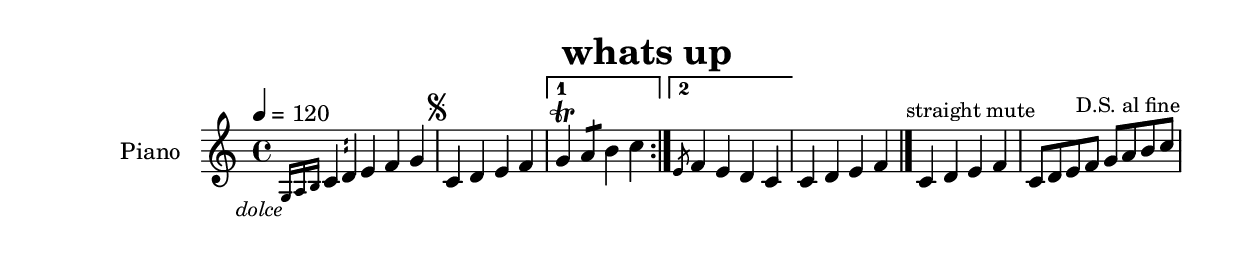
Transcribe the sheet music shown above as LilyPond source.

\version "2.24.1"
\header {
    title = "whats up"
    subtitle = ""
    composer = ""
}

DSfine = {
  \once \override Score.RehearsalMark #'break-visibility = #'#(#t #t #f)
  \once \override Score.RehearsalMark.self-alignment-X = #RIGHT
  \mark \markup { \small "D.S. al fine" }
}

DCfine = {
  \once \override Score.RehearsalMark #'break-visibility = #'#(#t #t #f)
  \once \override Score.RehearsalMark.self-alignment-X = #RIGHT
  \mark \markup { \small "D.C. al fine" }
}

DCcoda = {
  \once \override Score.RehearsalMark #'break-visibility = #'#(#t #t #f)
  \once \override Score.RehearsalMark.self-alignment-X = #RIGHT
  \mark \markup { \small "D.C. al coda" }
}

DScoda = {
  \once \override Score.RehearsalMark #'break-visibility = #'#(#t #t #f)
  \once \override Score.RehearsalMark.self-alignment-X = #RIGHT
  \mark \markup { \small "D.S. al coda" }
}

Fine = {
  \once \override Score.RehearsalMark #'break-visibility = #'#(#t #t #f)
  \mark \markup { \small \italic "fine" }
}

GotoCoda = {
  \once \override Score.RehearsalMark #'break-visibility = #'#(#t #t #f)
  \once \override Score.RehearsalMark.self-alignment-X = #RIGHT
  \mark \markup { \small "To Coda" \raise #0.5 \smaller \musicglyph #"scripts.coda" }
}

Coda = {
  \once \override Score.RehearsalMark #'break-visibility = #'#(#f #t #t)
  \mark \markup { " " \musicglyph #"scripts.coda" \lower #0.9 "Coda" }
}

Segno = {
  \once \override Score.RehearsalMark #'break-visibility = #'#(#f #t #t)
  \mark \markup { \small \musicglyph #"scripts.segno" }
}

\paper { left-margin = 0.75\in }

<<
\new Staff \with {
    instrumentName = "Piano "
    shortInstrumentName = "Pno. "
} {
    \tweak direction #DOWN \mark \markup { \small \italic "dolce" }
\tempo 4 = 120
{ \slashedGrace { g16 a16 b16 } \repeat tremolo 2 { c'16 d'16 } e'4 f'4 g'4 }
\Segno
{ c'4 d'4 e'4 f'4 }
\set Score.repeatCommands = #'((volta "1"))
 { g'4\trill a'4:8 b'4 c''4 }
\set Score.repeatCommands = #'((volta #f))

\bar ":|."
\set Score.repeatCommands = #'((volta "2"))
 { \slashedGrace { e'8 } f'4 e'4 d'4 c'4 }
\set Score.repeatCommands = #'((volta #f))

{ c'4 d'4 e'4 f'4 }
\bar "|."
\once \override Score.RehearsalMark.self-alignment-X = #LEFT
\mark \markup \small "straight mute"
{ c'4 d'4 e'4 f'4 }
{ c'8 d'8] e'8 f'8 g'8 a'8] b'8 c''8 }
\DSfine
}

>>